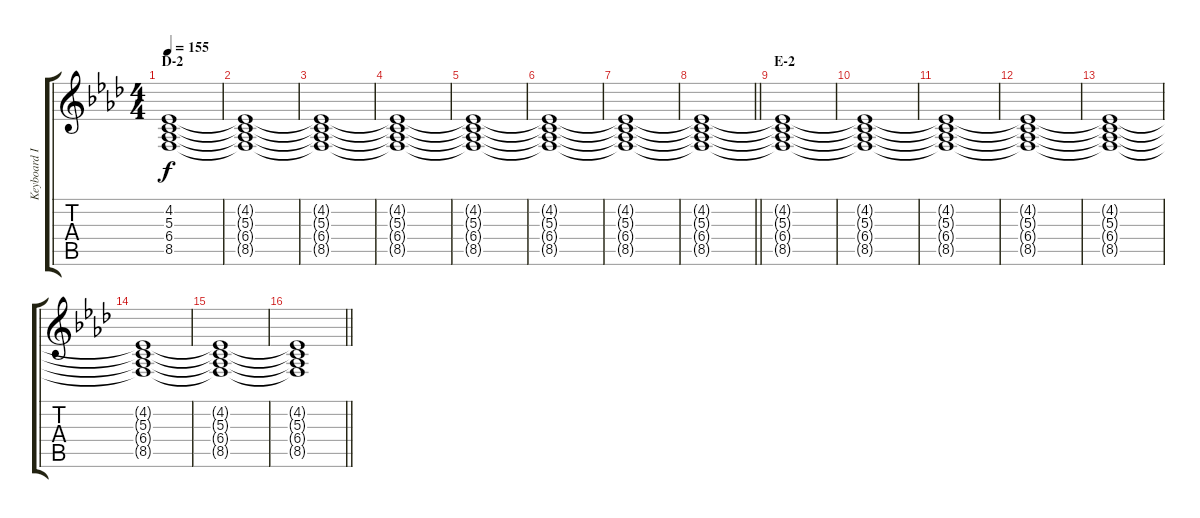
\track ("Keyboard I" "Keyboard I") {instrument pad2warm}
\staff {score tabs}
\tuning (E4 B3 G3 D3 A2 E2) {hide}
\ts (4 4)
\section ("" "D-2")
\tempo 155
\clef g2
\ks ab
(4.2 5.3 6.4 8.5).1{dy f} |
(4.2{t} 5.3{t} 6.4{t} 8.5{t}).1 |
(4.2{t} 5.3{t} 6.4{t} 8.5{t}).1 |
(4.2{t} 5.3{t} 6.4{t} 8.5{t}).1 |
(4.2{t} 5.3{t} 6.4{t} 8.5{t}).1 |
(4.2{t} 5.3{t} 6.4{t} 8.5{t}).1 |
(4.2{t} 5.3{t} 6.4{t} 8.5{t}).1 |
\barLineRight lightlight
(4.2{t} 5.3{t} 6.4{t} 8.5{t}).1 |
\section ("" "E-2")
(4.2{t} 5.3{t} 6.4{t} 8.5{t}).1 |
(4.2{t} 5.3{t} 6.4{t} 8.5{t}).1 |
(4.2{t} 5.3{t} 6.4{t} 8.5{t}).1 |
(4.2{t} 5.3{t} 6.4{t} 8.5{t}).1 |
(4.2{t} 5.3{t} 6.4{t} 8.5{t}).1 |
(4.2{t} 5.3{t} 6.4{t} 8.5{t}).1 |
(4.2{t} 5.3{t} 6.4{t} 8.5{t}).1 |
\barLineRight lightlight
(4.2{t} 5.3{t} 6.4{t} 8.5{t}).1
